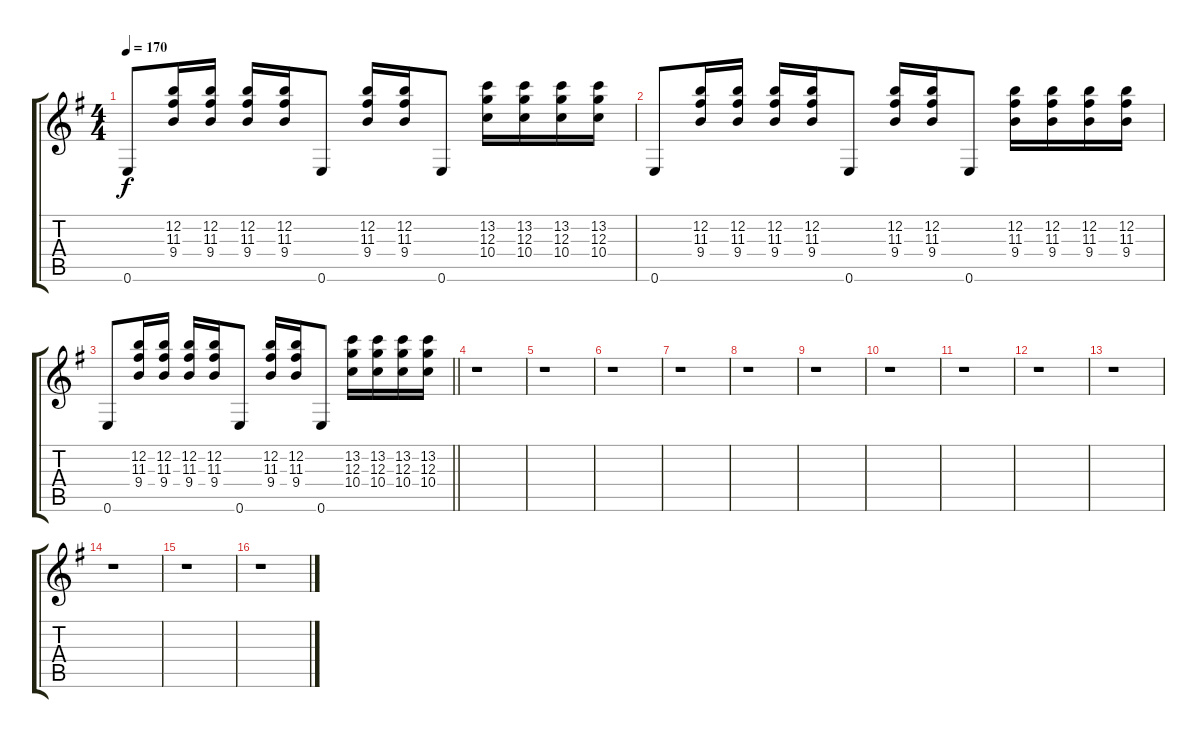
\track "" {instrument distortionguitar}
\staff {score tabs}
\tuning (E4 B3 G3 D3 A2 E2) {hide}
\ts (4 4)
\tempo 170
\clef g2
\ks g
0.6.8{dy f} (12.2 11.3 9.4).16 (12.2 11.3 9.4).16 (12.2 11.3 9.4).16 (12.2 11.3 9.4).16 0.6.8 (12.2 11.3 9.4).16 (12.2 11.3 9.4).16 0.6.8 (13.2 12.3 10.4).16 (13.2 12.3 10.4).16 (13.2 12.3 10.4).16 (13.2 12.3 10.4).16 |
0.6.8 (12.2 11.3 9.4).16 (12.2 11.3 9.4).16 (12.2 11.3 9.4).16 (12.2 11.3 9.4).16 0.6.8 (12.2 11.3 9.4).16 (12.2 11.3 9.4).16 0.6.8 (12.2 11.3 9.4).16 (12.2 11.3 9.4).16 (12.2 11.3 9.4).16 (12.2 11.3 9.4).16 |
\barLineRight lightlight
0.6.8 (12.2 11.3 9.4).16 (12.2 11.3 9.4).16 (12.2 11.3 9.4).16 (12.2 11.3 9.4).16 0.6.8 (12.2 11.3 9.4).16 (12.2 11.3 9.4).16 0.6.8 (13.2 12.3 10.4).16 (13.2 12.3 10.4).16 (13.2 12.3 10.4).16 (13.2 12.3 10.4).16 |
r.1 |
r.1 |
r.1 |
r.1 |
r.1 |
r.1 |
r.1 |
r.1 |
r.1 |
r.1 |
r.1 |
r.1 |
r.1
